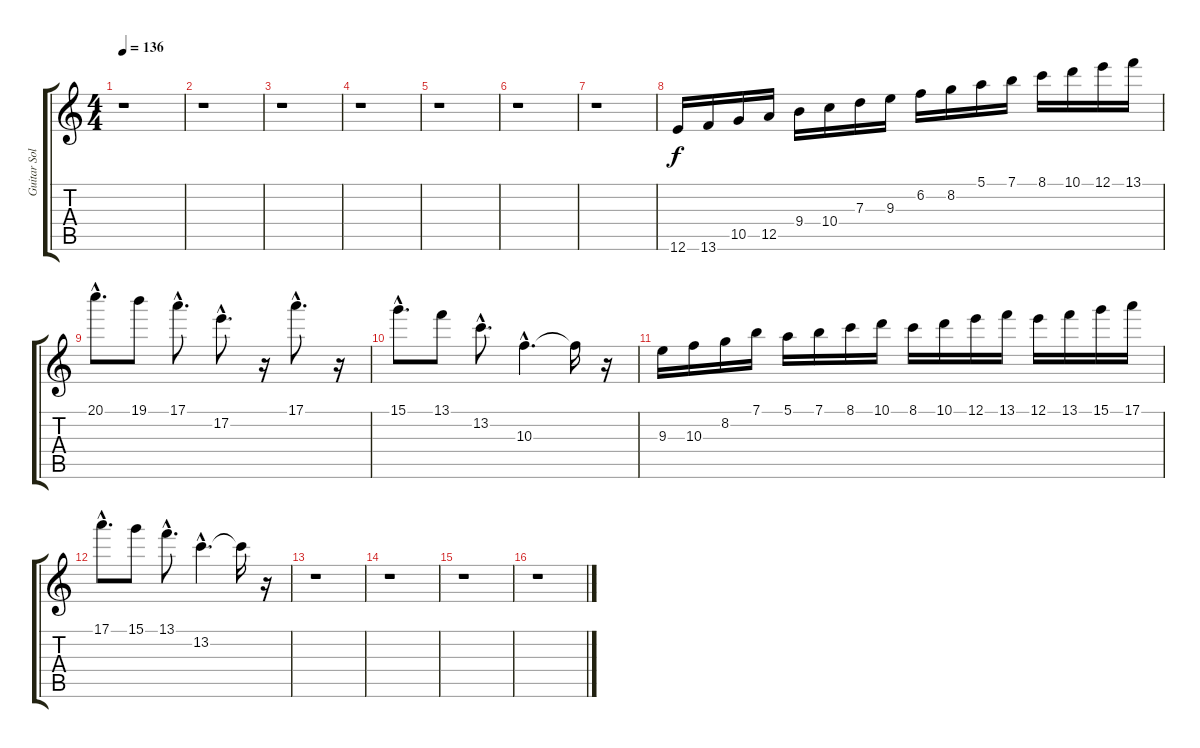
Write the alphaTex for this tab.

\track ("Guitar Solo" "Guitar Sol") {instrument distortionguitar}
\staff {score tabs}
\tuning (E4 B3 G3 D3 A2 E2) {hide}
\ts (4 4)
\tempo 136
\clef g2
\ks c
r.1{dy f} |
r.1 |
r.1 |
r.1 |
r.1 |
r.1 |
r.1 |
12.6.16 13.6.16 10.5.16 12.5.16 9.4.16 10.4.16 7.3.16 9.3.16 6.2.16 8.2.16 5.1.16 7.1.16 8.1.16 10.1.16 12.1.16 13.1.16 |
20.1{hac}.8{d} 19.1.8 17.1{hac}.8{d} 17.2{hac}.8{d} r.16 17.1{hac}.8{d} r.16 |
15.1{hac}.8{d} 13.1.8 13.2{hac}.8{d} 10.3{hac}.4{d} 10.3{t}.16 r.16 |
9.3.16 10.3.16 8.2.16 7.1.16 5.1.16 7.1.16 8.1.16 10.1.16 8.1.16 10.1.16 12.1.16 13.1.16 12.1.16 13.1.16 15.1.16 17.1.16 |
17.1{hac}.8{d} 15.1.8 13.1{hac}.8{d} 13.2{hac}.4{d} 13.2{t}.16 r.16 |
r.1 |
r.1 |
r.1 |
r.1
